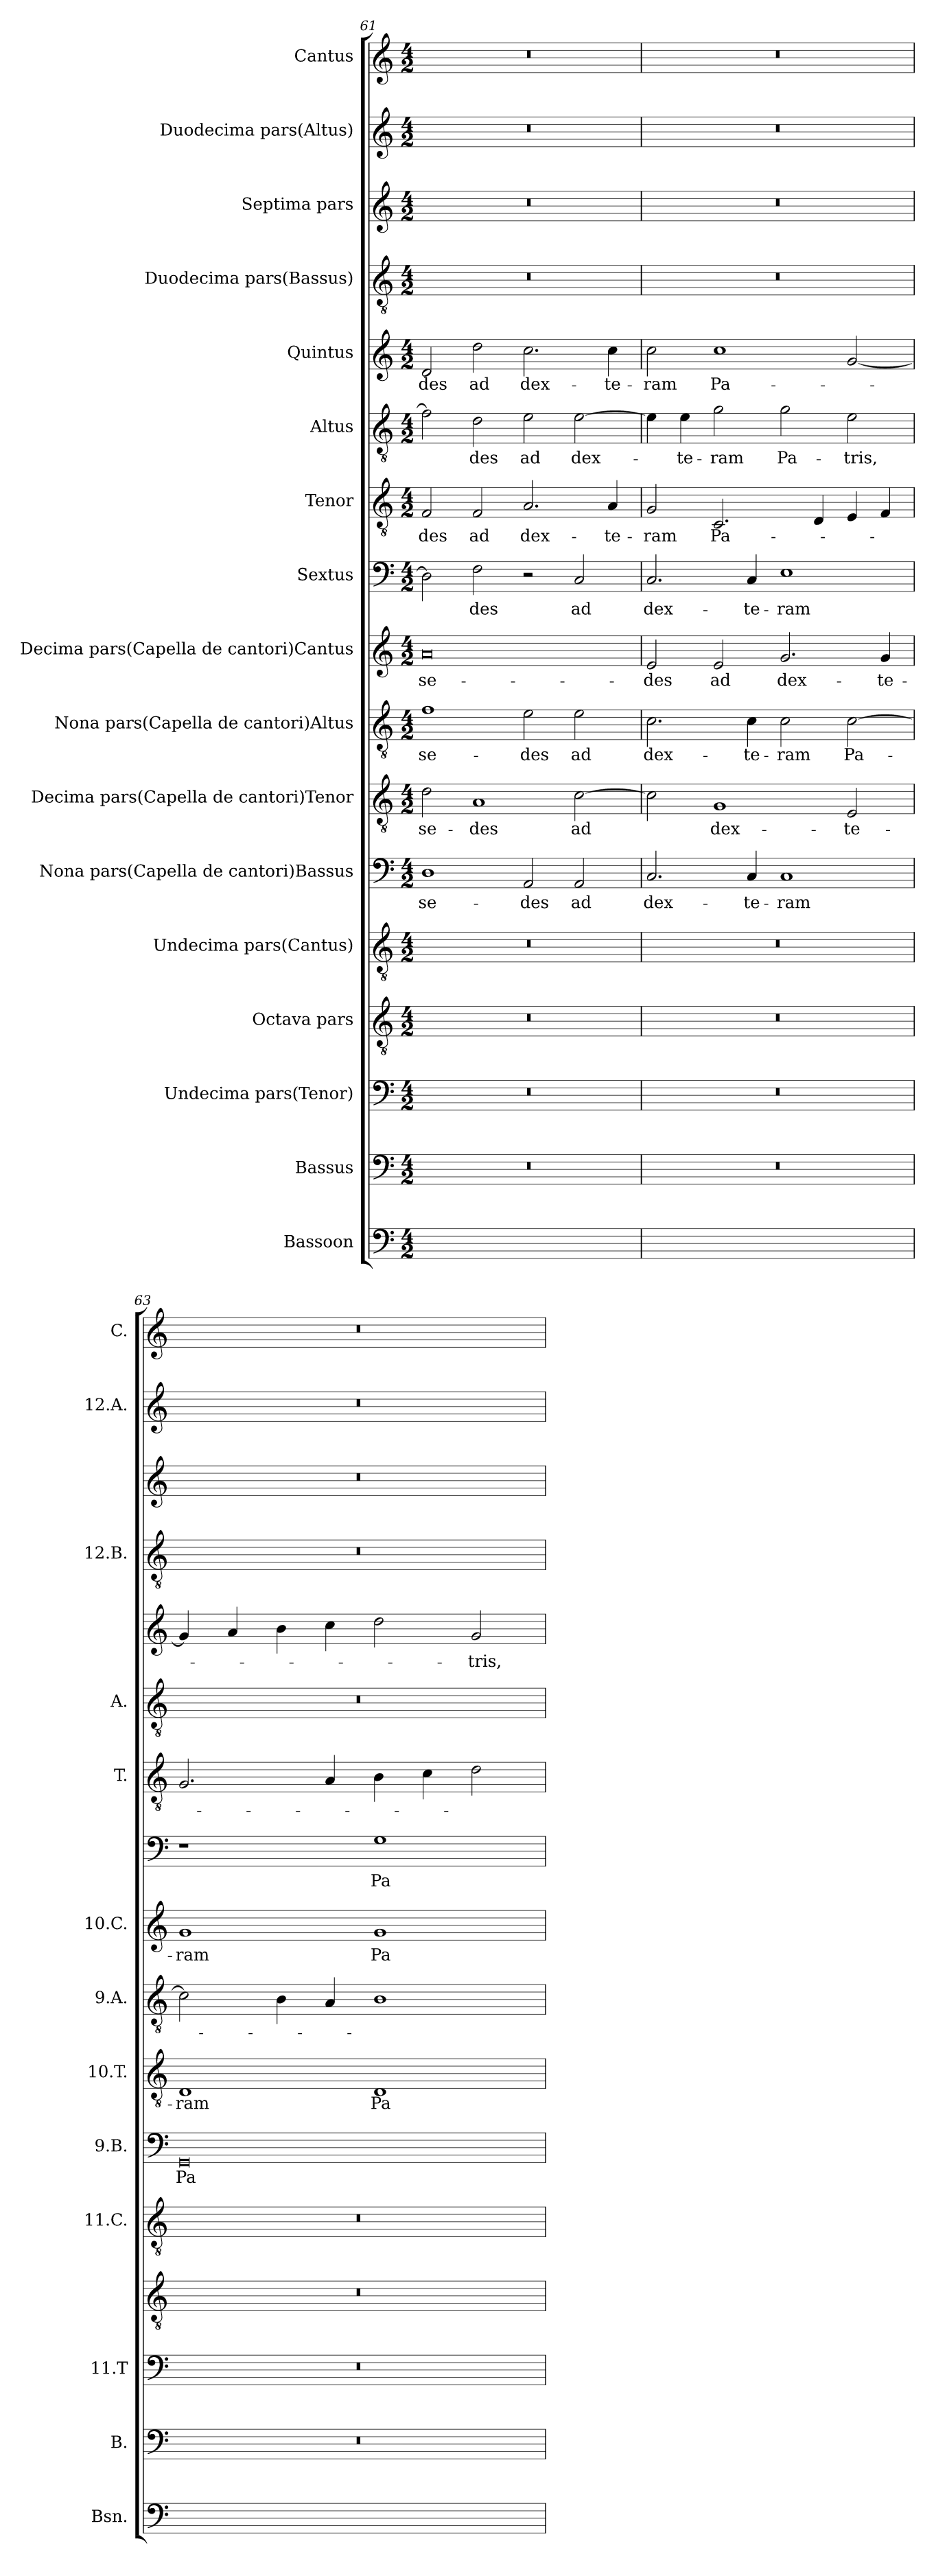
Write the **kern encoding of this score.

**kern	**kern	**kern	**kern	**kern	**kern	**text	**kern	**text	**kern	**text	**kern	**text	**kern	**text	**kern	**text	**kern	**text	**kern	**text	**kern	**kern	**kern	**kern
*part17	*part16	*part15	*part14	*part13	*part12	*part12	*part11	*part11	*part10	*part10	*part9	*part9	*part8	*part8	*part7	*part7	*part6	*part6	*part5	*part5	*part4	*part3	*part2	*part1
*staff17	*staff16	*staff15	*staff14	*staff13	*staff12	*staff12	*staff11	*staff11	*staff10	*staff10	*staff9	*staff9	*staff8	*staff8	*staff7	*staff7	*staff6	*staff6	*staff5	*staff5	*staff4	*staff3	*staff2	*staff1
*I"Bassoon	*I"Bassus	*I"Undecima pars(Tenor)	*I"Octava pars	*I"Undecima pars(Cantus)	*I"Nona pars(Capella de cantori)Bassus	*	*I"Decima pars(Capella de cantori)Tenor	*	*I"Nona pars(Capella de cantori)Altus	*	*I"Decima pars(Capella de cantori)Cantus	*	*I"Sextus	*	*I"Tenor	*	*I"Altus	*	*I"Quintus	*	*I"Duodecima pars(Bassus)	*I"Septima pars	*I"Duodecima pars(Altus)	*I"Cantus
*I'Bsn.	*I'B.	*I'11.T	*	*I'11.C.	*I'9.B.	*	*I'10.T.	*	*I'9.A.	*	*I'10.C.	*	*	*	*I'T.	*	*I'A.	*	*	*	*I'12.B.	*	*I'12.A.	*I'C.
*clefF4	*clefF4	*clefF4	*clefGv2	*clefGv2	*clefF4	*	*clefGv2	*	*clefGv2	*	*clefG2	*	*clefF4	*	*clefGv2	*	*clefGv2	*	*clefG2	*	*clefGv2	*clefG2	*clefG2	*clefG2
*	*	*	*ITrd7c12	*ITrd7c12	*	*	*ITrd7c12	*	*ITrd7c12	*	*	*	*	*	*ITrd7c12	*	*ITrd7c12	*	*	*	*ITrd7c12	*	*	*
*k[]	*k[]	*k[]	*k[]	*k[]	*k[]	*	*k[]	*	*k[]	*	*k[]	*	*k[]	*	*k[]	*	*k[]	*	*k[]	*	*k[]	*k[]	*k[]	*k[]
*a:	*a:	*a:	*a:	*a:	*a:	*	*a:	*	*a:	*	*a:	*	*a:	*	*a:	*	*a:	*	*a:	*	*a:	*a:	*a:	*a:
*M4/2	*M4/2	*M4/2	*M4/2	*M4/2	*M4/2	*	*M4/2	*	*M4/2	*	*M4/2	*	*M4/2	*	*M4/2	*	*M4/2	*	*M4/2	*	*M4/2	*M4/2	*M4/2	*M4/2
=61	=61	=61	=61	=61	=61	=61	=61	=61	=61	=61	=61	=61	=61	=61	=61	=61	=61	=61	=61	=61	=61	=61	=61	=61
!	!LO:N:vis=1	!LO:N:vis=1	!LO:N:vis=1	!LO:N:vis=1	!	!LO:LY:b	!	!LO:LY:b	!	!LO:LY:b	!	!LO:LY:b	!	!	!	!LO:LY:b	!	!	!	!LO:LY:b	!LO:N:vis=1	!LO:N:vis=1	!LO:N:vis=1	!LO:N:vis=1
0ryy	0r	0r	0r	0r	1D	se-	2D\	se-	1F	se-	0a	se-	2D\]	.	2FF/	-des	2F\]	.	2d/	-des	0r	0r	0r	0r
!	!	!	!	!	!	!	!	!LO:LY:b	!	!	!	!	!	!LO:LY:b	!	!LO:LY:b	!	!LO:LY:b	!	!LO:LY:b	!	!	!	!
.	.	.	.	.	.	.	1AA	-des	.	.	.	.	2F\	-des	2FF/	ad	2D\	-des	2dd\	ad	.	.	.	.
!	!	!	!	!	!	!LO:LY:b	!	!	!	!LO:LY:b	!	!	!	!	!	!LO:LY:b	!	!LO:LY:b	!	!LO:LY:b	!	!	!	!
.	.	.	.	.	2AA/	-des	.	.	2E\	-des	.	.	2r	.	2.AA/	dex-	2E\	ad	2.cc\	dex-	.	.	.	.
!	!	!	!	!	!	!LO:LY:b	!	!LO:LY:b	!	!LO:LY:b	!	!	!	!LO:LY:b	!	!	!	!LO:LY:b	!	!	!	!	!	!
.	.	.	.	.	2AA/	ad	[>2C\	ad	2E\	ad	.	.	2C/	ad	.	.	[>2E\	dex-	.	.	.	.	.	.
!	!	!	!	!	!	!	!	!	!	!	!	!	!	!	!	!LO:LY:b	!	!	!	!LO:LY:b	!	!	!	!
.	.	.	.	.	.	.	.	.	.	.	.	.	.	.	4AA/	-te-	.	.	4cc\	-te-	.	.	.	.
=62	=62	=62	=62	=62	=62	=62	=62	=62	=62	=62	=62	=62	=62	=62	=62	=62	=62	=62	=62	=62	=62	=62	=62	=62
!	!LO:N:vis=1	!LO:N:vis=1	!LO:N:vis=1	!LO:N:vis=1	!	!LO:LY:b	!	!	!	!LO:LY:b	!	!LO:LY:b	!	!LO:LY:b	!	!LO:LY:b	!	!	!	!LO:LY:b	!LO:N:vis=1	!LO:N:vis=1	!LO:N:vis=1	!LO:N:vis=1
0ryy	0r	0r	0r	0r	2.C/	dex-	2C\]	.	2.C\	dex-	2e/	-des	2.C/	dex-	2GG/	-ram	4E\]	.	2cc\	-ram	0r	0r	0r	0r
!	!	!	!	!	!	!	!	!	!	!	!	!	!	!	!	!	!	!LO:LY:b	!	!	!	!	!	!
.	.	.	.	.	.	.	.	.	.	.	.	.	.	.	.	.	4E\	-te-	.	.	.	.	.	.
!	!	!	!	!	!	!	!	!LO:LY:b	!	!	!	!LO:LY:b	!	!	!	!LO:LY:b	!	!LO:LY:b	!	!LO:LY:b	!	!	!	!
.	.	.	.	.	.	.	1GG	dex-	.	.	2e/	ad	.	.	2.CC/	Pa-	2G\	-ram	1cc	Pa-	.	.	.	.
!	!	!	!	!	!	!LO:LY:b	!	!	!	!LO:LY:b	!	!	!	!LO:LY:b	!	!	!	!	!	!	!	!	!	!
.	.	.	.	.	4C/	-te-	.	.	4C\	-te-	.	.	4C/	-te-	.	.	.	.	.	.	.	.	.	.
!	!	!	!	!	!	!LO:LY:b	!	!	!	!LO:LY:b	!	!LO:LY:b	!	!LO:LY:b	!	!	!	!LO:LY:b	!	!	!	!	!	!
.	.	.	.	.	1C	-ram	.	.	2C\	-ram	2.g/	dex-	1E	-ram	.	.	2G\	Pa-	.	.	.	.	.	.
.	.	.	.	.	.	.	.	.	.	.	.	.	.	.	4DD/	.	.	.	.	.	.	.	.	.
!	!	!	!	!	!	!	!	!LO:LY:b	!	!LO:LY:b	!	!	!	!	!	!	!	!LO:LY:b	!	!	!	!	!	!
.	.	.	.	.	.	.	2EE/	-te-	[>2C\	Pa-	.	.	.	.	4EE/	.	2E\	-tris,	[<2g/	.	.	.	.	.
!	!	!	!	!	!	!	!	!	!	!	!	!LO:LY:b	!	!	!	!	!	!	!	!	!	!	!	!
.	.	.	.	.	.	.	.	.	.	.	4g/	-te-	.	.	4FF/	.	.	.	.	.	.	.	.	.
=63	=63	=63	=63	=63	=63	=63	=63	=63	=63	=63	=63	=63	=63	=63	=63	=63	=63	=63	=63	=63	=63	=63	=63	=63
!	!LO:N:vis=1	!LO:N:vis=1	!LO:N:vis=1	!LO:N:vis=1	!	!LO:LY:b	!	!LO:LY:b	!	!	!	!LO:LY:b	!	!	!	!	!LO:N:vis=1	!	!	!	!LO:N:vis=1	!LO:N:vis=1	!LO:N:vis=1	!LO:N:vis=1
0ryy	0r	0r	0r	0r	0GG	Pa-	1DD	-ram	2C\]	.	1g	-ram	1r	.	2.GG/	.	0r	.	4g/]	.	0r	0r	0r	0r
.	.	.	.	.	.	.	.	.	.	.	.	.	.	.	.	.	.	.	4a/	.	.	.	.	.
.	.	.	.	.	.	.	.	.	4BB\	.	.	.	.	.	.	.	.	.	4b\	.	.	.	.	.
.	.	.	.	.	.	.	.	.	4AA/	.	.	.	.	.	4AA/	.	.	.	4cc\	.	.	.	.	.
!	!	!	!	!	!	!	!	!LO:LY:b	!	!	!	!LO:LY:b	!	!LO:LY:b	!	!	!	!	!	!	!	!	!	!
.	.	.	.	.	.	.	1DD	Pa-	1BB	.	1g	Pa-	1G	Pa-	4BB\	.	.	.	2dd\	.	.	.	.	.
.	.	.	.	.	.	.	.	.	.	.	.	.	.	.	4C\	.	.	.	.	.	.	.	.	.
!	!	!	!	!	!	!	!	!	!	!	!	!	!	!	!	!	!	!	!	!LO:LY:b	!	!	!	!
.	.	.	.	.	.	.	.	.	.	.	.	.	.	.	2D\	.	.	.	2g/	-tris,	.	.	.	.
=	=	=	=	=	=	=	=	=	=	=	=	=	=	=	=	=	=	=	=	=	=	=	=	=
*-	*-	*-	*-	*-	*-	*-	*-	*-	*-	*-	*-	*-	*-	*-	*-	*-	*-	*-	*-	*-	*-	*-	*-	*-
